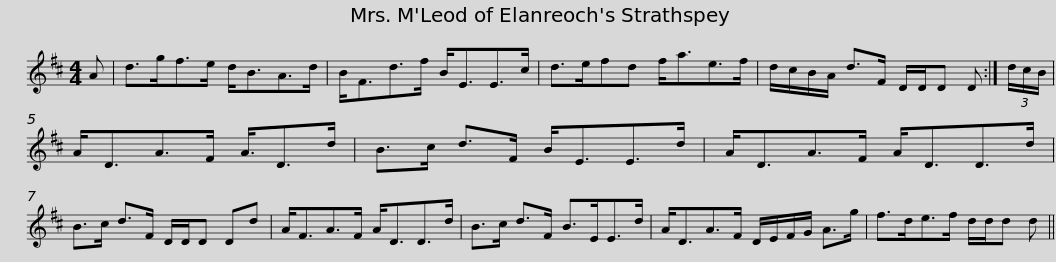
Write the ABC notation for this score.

X:1
L:1/8
M:4/4
I:linebreak $
K:D
V:1 treble
V:1
 A | d>gf>e d<BA>d | B<Fd>f B<EE>c | d>efd f<ae>f | d/c/B/A/ d>F D/D/D D :| %5
 (3d/c/B/ |$ A<DA>F A3/4D>d | B>c d>F B<EE>d | A<DA>F A<DD>d | B>c d>F D/D/D Dd |$ %10
 A<FA>F A<DD>d | B>c d>F B>EE>d | A<DA>F D/E/F/G/ A>g | f>de>f d/d/d d || %14
